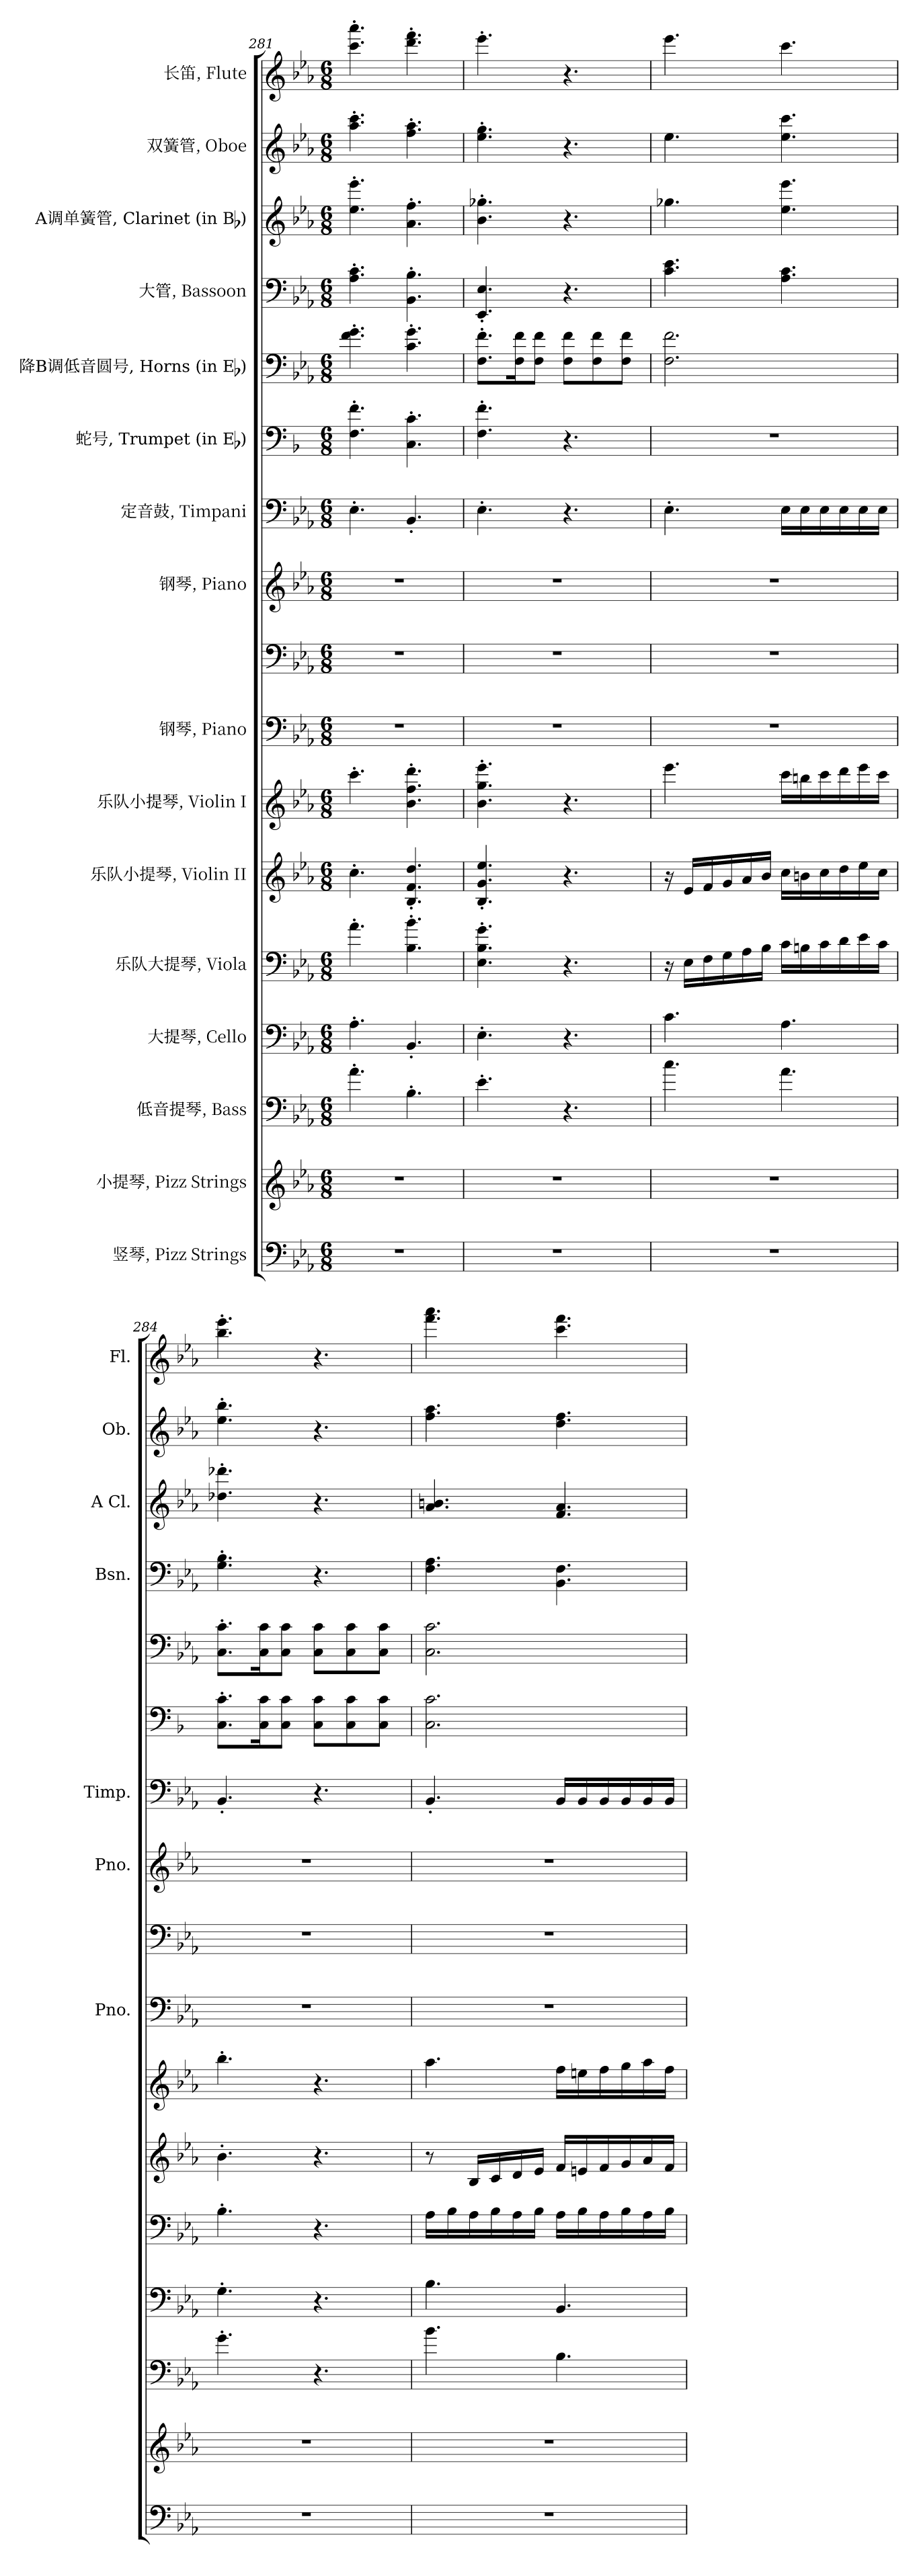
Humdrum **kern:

**kern	**kern	**kern	**kern	**kern	**kern	**kern	**kern	**kern	**kern	**kern	**kern	**kern	**kern	**kern	**kern	**kern
*part16	*part15	*part14	*part13	*part12	*part11	*part10	*part9	*part9	*part8	*part7	*part6	*part5	*part4	*part3	*part2	*part1
*staff17	*staff16	*staff15	*staff14	*staff13	*staff12	*staff11	*staff10	*staff9	*staff8	*staff7	*staff6	*staff5	*staff4	*staff3	*staff2	*staff1
*I"竖琴, Pizz Strings	*I"小提琴, Pizz Strings	*I"低音提琴, Bass	*I"大提琴, Cello	*I"乐队大提琴, Viola	*I"乐队小提琴, Violin II	*I"乐队小提琴, Violin I	*I"钢琴, Piano	*	*I"钢琴, Piano	*I"定音鼓, Timpani	*I"蛇号, Trumpet (in Eb)	*I"降B调低音圆号, Horns (in Eb)	*I"大管, Bassoon	*I"A调单簧管, Clarinet (in Bb)	*I"双簧管, Oboe	*I"长笛, Flute
*	*	*	*	*	*	*	*I'Pno.	*	*I'Pno.	*I'Timp.	*	*	*I'Bsn.	*I'A Cl.	*I'Ob.	*I'Fl.
*clefF4	*clefG2	*clefF4	*clefF4	*clefF4	*clefG2	*clefG2	*clefF4	*clefF4	*clefG2	*clefF4	*clefF4	*clefF4	*clefF4	*clefG2	*clefG2	*clefG2
*	*	*ITrd7c12	*	*	*	*	*	*	*	*	*ITrd1c2	*ITrd1c2	*	*ITrd2c3	*	*
*k[b-e-a-]	*k[b-e-a-]	*k[b-e-a-]	*k[b-e-a-]	*k[b-e-a-]	*k[b-e-a-]	*k[b-e-a-]	*k[b-e-a-]	*k[b-e-a-]	*k[b-e-a-]	*k[b-e-a-]	*k[b-e-a-]	*k[b-e-a-d-g-]	*k[b-e-a-]	*k[]	*k[b-e-a-]	*k[b-e-a-]
*M6/8	*M6/8	*M6/8	*M6/8	*M6/8	*M6/8	*M6/8	*M6/8	*M6/8	*M6/8	*M6/8	*M6/8	*M6/8	*M6/8	*M6/8	*M6/8	*M6/8
=281	=281	=281	=281	=281	=281	=281	=281	=281	=281	=281	=281	=281	=281	=281	=281	=281
2.r	2.r	4.A-'\	4.A-'\	4.a-'\	4.cc'\	4.ccc'\	2.r	2.r	2.r	4.E-'\	4.E-\' 4.e-\'	4.e-\' 4.f\'	4.A-\' 4.c\'	4.cc\' 4.ccc\'	4.aa-\' 4.ccc\'	4.ccc\' 4.aaa-\'
.	.	4.BB-'\	4.BB-'/	4.B-\' 4.b-\'	4.B-/' 4.f/' 4.dd/'	4.b-\' 4.ff\' 4.ddd\'	.	.	.	4.BB-'/	4.BB-\' 4.B-\'	4.B-\' 4.f\'	4.BB-\' 4.B-\'	4.f\' 4.dd\'	4.ff\' 4.aa-\'	4.ddd\' 4.fff\'
!!LO:PB:g=z
=282	=282	=282	=282	=282	=282	=282	=282	=282	=282	=282	=282	=282	=282	=282	=282	=282
2.r	2.r	4.E-'\	4.E-'\	4.E-\' 4.B-\' 4.g\'	4.B-/' 4.g/' 4.ee-/'	4.b-\' 4.gg\' 4.eee-\'	2.r	2.r	2.r	4.E-'\	4.E-\' 4.e-\'	8.E-\' 8.e-\'L	4.EE-/' 4.E-/'	4.g\' 4.ee-X\'	4.ee-\' 4.gg\'	4.eee-'\
.	.	.	.	.	.	.	.	.	.	.	.	16E-\ 16e-\K	.	.	.	.
.	.	.	.	.	.	.	.	.	.	.	.	8E-\ 8e-\J	.	.	.	.
.	.	4.r	4.r	4.r	4.r	4.r	.	.	.	4.r	4.r	8E-\ 8e-\L	4.r	4.r	4.r	4.r
.	.	.	.	.	.	.	.	.	.	.	.	8E-\ 8e-\	.	.	.	.
.	.	.	.	.	.	.	.	.	.	.	.	8E-\ 8e-\J	.	.	.	.
=283	=283	=283	=283	=283	=283	=283	=283	=283	=283	=283	=283	=283	=283	=283	=283	=283
2.r	2.r	4.c\	4.c\	16r	16r	4.eee-\	2.r	2.r	2.r	4.E-'\	2.r	2.E-\ 2.e-\	4.c\ 4.e-\	4.ee-X\	4.ee-\	4.eee-\
.	.	.	.	16E-\LL	16e-/LL	.	.	.	.	.	.	.	.	.	.	.
.	.	.	.	16F\	16f/	.	.	.	.	.	.	.	.	.	.	.
.	.	.	.	16G\	16g/	.	.	.	.	.	.	.	.	.	.	.
.	.	.	.	16A-\	16a-/	.	.	.	.	.	.	.	.	.	.	.
.	.	.	.	16B-\JJ	16b-/JJ	.	.	.	.	.	.	.	.	.	.	.
.	.	4.A-\	4.A-\	16c\LL	16cc\LL	16ccc\LL	.	.	.	16E-\LL	.	.	4.A-\ 4.c\	4.cc\ 4.ccc\	4.ee-\ 4.ccc\	4.ccc\
.	.	.	.	16Bn\	16bn\	16bbn\	.	.	.	16E-\	.	.	.	.	.	.
.	.	.	.	16c\	16cc\	16ccc\	.	.	.	16E-\	.	.	.	.	.	.
.	.	.	.	16d\	16dd\	16ddd\	.	.	.	16E-\	.	.	.	.	.	.
.	.	.	.	16e-\	16ee-\	16eee-\	.	.	.	16E-\	.	.	.	.	.	.
.	.	.	.	16c\JJ	16cc\JJ	16ccc\JJ	.	.	.	16E-\JJ	.	.	.	.	.	.
=284	=284	=284	=284	=284	=284	=284	=284	=284	=284	=284	=284	=284	=284	=284	=284	=284
2.r	2.r	4.G'\	4.G'\	4.B-'\	4.b-'\	4.bb-'\	2.r	2.r	2.r	4.BB-'/	8.BB-\' 8.B-\'L	8.BB-\' 8.B-\'L	4.G\' 4.B-\'	4.b-X\' 4.bb-X\'	4.ee-\' 4.bb-\'	4.bb-\' 4.eee-\'
.	.	.	.	.	.	.	.	.	.	.	16BB-\ 16B-\K	16BB-\ 16B-\K	.	.	.	.
.	.	.	.	.	.	.	.	.	.	.	8BB-\ 8B-\J	8BB-\ 8B-\J	.	.	.	.
.	.	4.r	4.r	4.r	4.r	4.r	.	.	.	4.r	8BB-\ 8B-\L	8BB-\ 8B-\L	4.r	4.r	4.r	4.r
.	.	.	.	.	.	.	.	.	.	.	8BB-\ 8B-\	8BB-\ 8B-\	.	.	.	.
.	.	.	.	.	.	.	.	.	.	.	8BB-\ 8B-\J	8BB-\ 8B-\J	.	.	.	.
!!LO:PB:g=z
=285	=285	=285	=285	=285	=285	=285	=285	=285	=285	=285	=285	=285	=285	=285	=285	=285
2.r	2.r	4.B-\	4.B-\	16A-\LL	8r	4.aa-\	2.r	2.r	2.r	4.BB-'/	2.BB-\ 2.B-\	2.BB-\ 2.B-\	4.F\ 4.A-\	4.f/ 4.g#X/	4.ff\ 4.aa-\	4.fff\ 4.aaa-\
.	.	.	.	16B-\	.	.	.	.	.	.	.	.	.	.	.	.
.	.	.	.	16A-\	16B-/LL	.	.	.	.	.	.	.	.	.	.	.
.	.	.	.	16B-\	16c/	.	.	.	.	.	.	.	.	.	.	.
.	.	.	.	16A-\	16d/	.	.	.	.	.	.	.	.	.	.	.
.	.	.	.	16B-\JJ	16e-/JJ	.	.	.	.	.	.	.	.	.	.	.
.	.	4.BB-\	4.BB-/	16A-\LL	16f/LL	16ff\LL	.	.	.	16BB-/LL	.	.	4.BB-\ 4.F\	4.d/ 4.f/	4.dd\ 4.ff\	4.ccc\ 4.fff\
.	.	.	.	16B-\	16en/	16een\	.	.	.	16BB-/	.	.	.	.	.	.
.	.	.	.	16A-\	16f/	16ff\	.	.	.	16BB-/	.	.	.	.	.	.
.	.	.	.	16B-\	16g/	16gg\	.	.	.	16BB-/	.	.	.	.	.	.
.	.	.	.	16A-\	16a-/	16aa-\	.	.	.	16BB-/	.	.	.	.	.	.
.	.	.	.	16B-\JJ	16f/JJ	16ff\JJ	.	.	.	16BB-/JJ	.	.	.	.	.	.
=	=	=	=	=	=	=	=	=	=	=	=	=	=	=	=	=
*-	*-	*-	*-	*-	*-	*-	*-	*-	*-	*-	*-	*-	*-	*-	*-	*-
